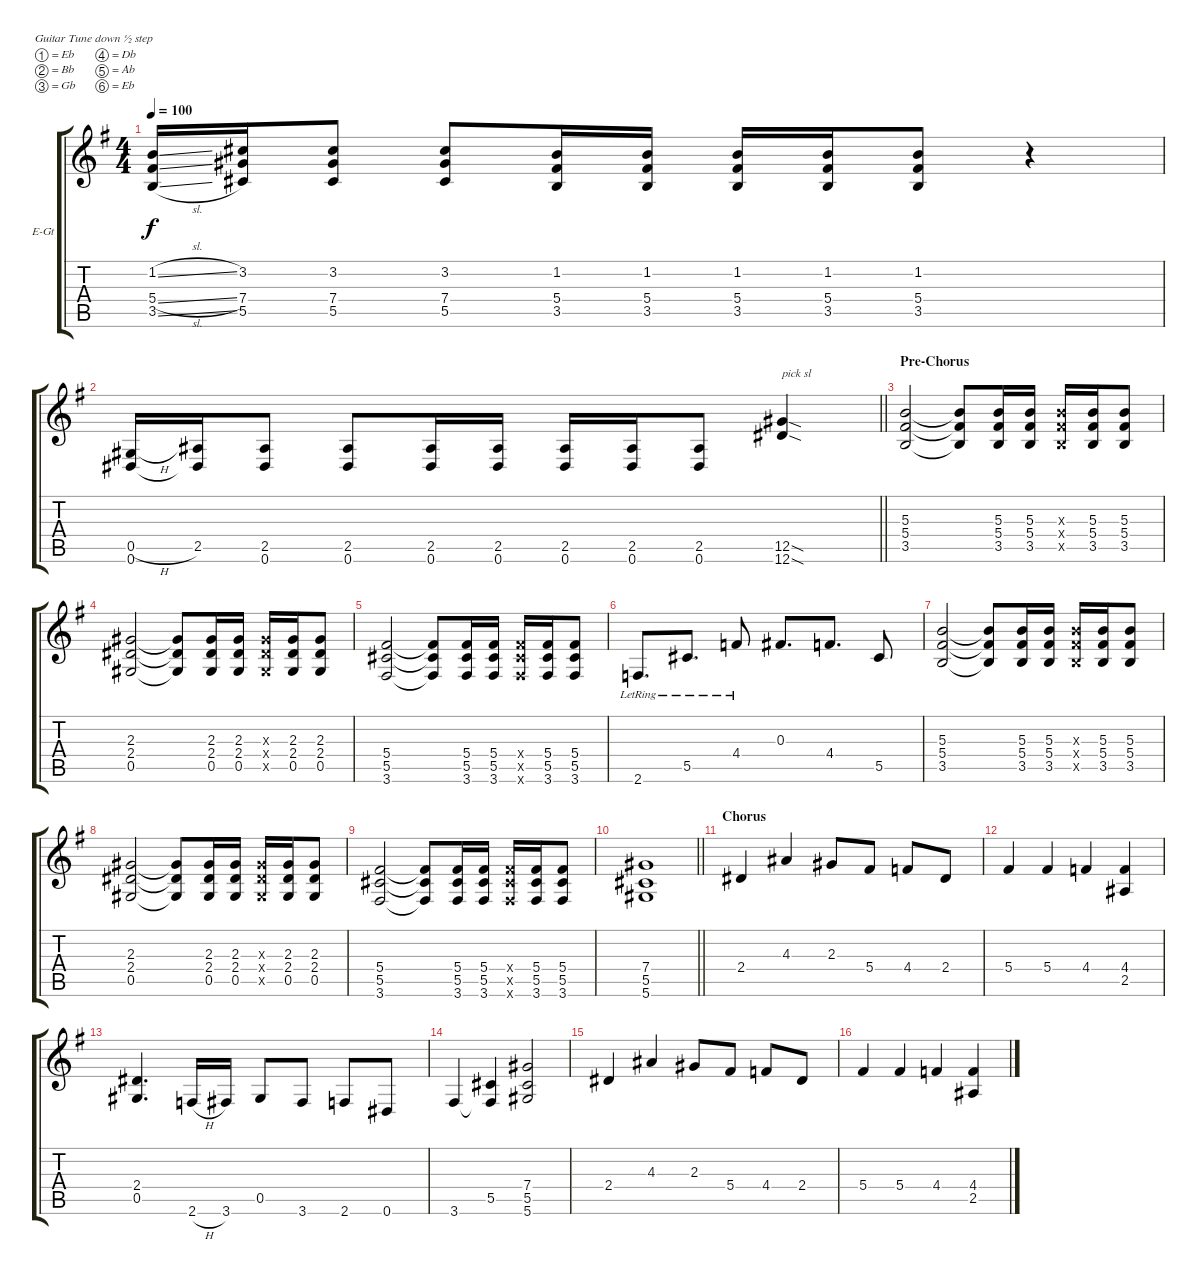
\bracketExtendMode groupsimilarinstruments
\firstSystemTrackNameOrientation horizontal
\otherSystemsTrackNameOrientation horizontal
\track ("Гитара 1" "E-Gt") {mute instrument distortionguitar}
\staff {score tabs}
\tuning (Eb4 Bb3 Gb3 Db3 Ab2 Eb2)
\ts (4 4)
\beaming (8 2 2 2 2)
\tempo 100
\clef g2
\ks eminor
(1.2{sl} 5.4{sl} 3.5{sl}).16{dy f} (3.2 7.4 5.5).16 (3.2 7.4 5.5).8 (3.2 7.4 5.5).8 (1.2 5.4 3.5).16 (1.2 5.4 3.5).16 (1.2 5.4 3.5).16 (1.2 5.4 3.5).16 (1.2 5.4 3.5).8 r.4 |
\barLineRight lightlight
(0.5{h} 0.6).16 (2.5 0.6{t}).16 (2.5 0.6).8 (2.5 0.6).8 (2.5 0.6).16 (2.5 0.6).16 (2.5 0.6).16 (2.5 0.6).16 (2.5 0.6).8 (12.5{sod} 12.6{sod}).4{txt "pick sl"} |
\section ("" "Pre-Chorus")
(5.3 5.4 3.5).2 (5.3{t} 5.4{t} 3.5{t}).8 (5.3 5.4 3.5).16 (5.3 5.4 3.5).16 (5.3{x} 5.4{x} 3.5{x}).16 (5.3 5.4 3.5).16 (5.3 5.4 3.5).8 |
(2.3 2.4 0.5).2 (2.3{t} 2.4{t} 0.5{t}).8 (2.3 2.4 0.5).16 (2.3 2.4 0.5).16 (2.3{x} 2.4{x} 0.5{x}).16 (2.3 2.4 0.5).16 (2.3 2.4 0.5).8 |
(5.4 5.5 3.6).2 (5.4{t} 5.5{t} 3.6{t}).8 (5.4 5.5 3.6).16 (5.4 5.5 3.6).16 (5.4{x} 5.5{x} 3.6{x}).16 (5.4 5.5 3.6).16 (5.4 5.5 3.6).8 |
2.6{lr}.8{d} 5.5{lr}.8{d} 4.4{lr}.8 0.3.8{d} 4.4.8{d} 5.5.8 |
(5.3 5.4 3.5).2 (5.3{t} 5.4{t} 3.5{t}).8 (5.3 5.4 3.5).16 (5.3 5.4 3.5).16 (5.3{x} 5.4{x} 3.5{x}).16 (5.3 5.4 3.5).16 (5.3 5.4 3.5).8 |
(2.3 2.4 0.5).2 (2.3{t} 2.4{t} 0.5{t}).8 (2.3 2.4 0.5).16 (2.3 2.4 0.5).16 (2.3{x} 2.4{x} 0.5{x}).16 (2.3 2.4 0.5).16 (2.3 2.4 0.5).8 |
(5.4 5.5 3.6).2 (5.4{t} 5.5{t} 3.6{t}).8 (5.4 5.5 3.6).16 (5.4 5.5 3.6).16 (5.4{x} 5.5{x} 3.6{x}).16 (5.4 5.5 3.6).16 (5.4 5.5 3.6).8 |
\barLineRight lightlight
(7.4 5.5 5.6).1 |
\section ("" "Chorus")
2.4.4 4.3.4 2.3.8 5.4.8 4.4.8 2.4.8 |
5.4.4 5.4.4 4.4.4 (4.4 2.5).4 |
(2.4 0.5).4{d} 2.6{h}.16 3.6.16 0.5.8 3.6.8 2.6.8 0.6.8 |
3.6.4 (5.5 3.6{t}).4 (7.4 5.5 5.6).2 |
2.4.4 4.3.4 2.3.8 5.4.8 4.4.8 2.4.8 |
5.4.4 5.4.4 4.4.4 (4.4 2.5).4
